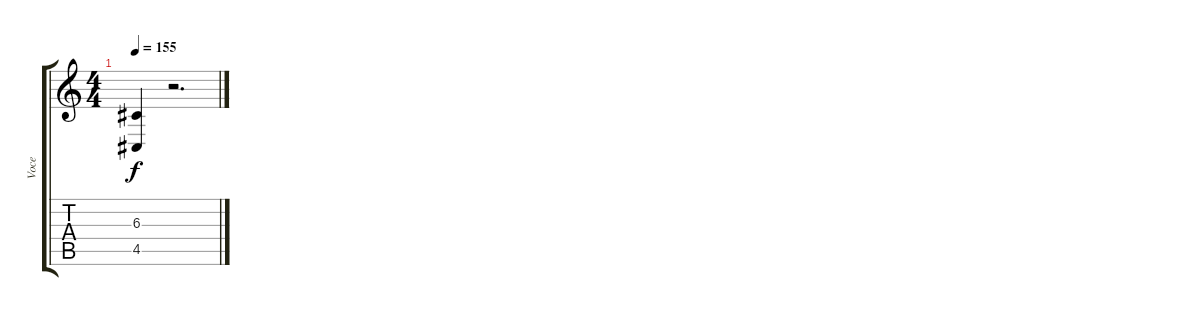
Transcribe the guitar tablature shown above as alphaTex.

\track ("Voce" "Voce") {instrument ocarina}
\staff {score tabs}
\tuning (E4 B3 G3 D3 A2 E2) {hide}
\ts (4 4)
\tempo 155
\clef g2
\ks c
(6.3{t} 4.5{t}).4{dy f} r.2{d}
